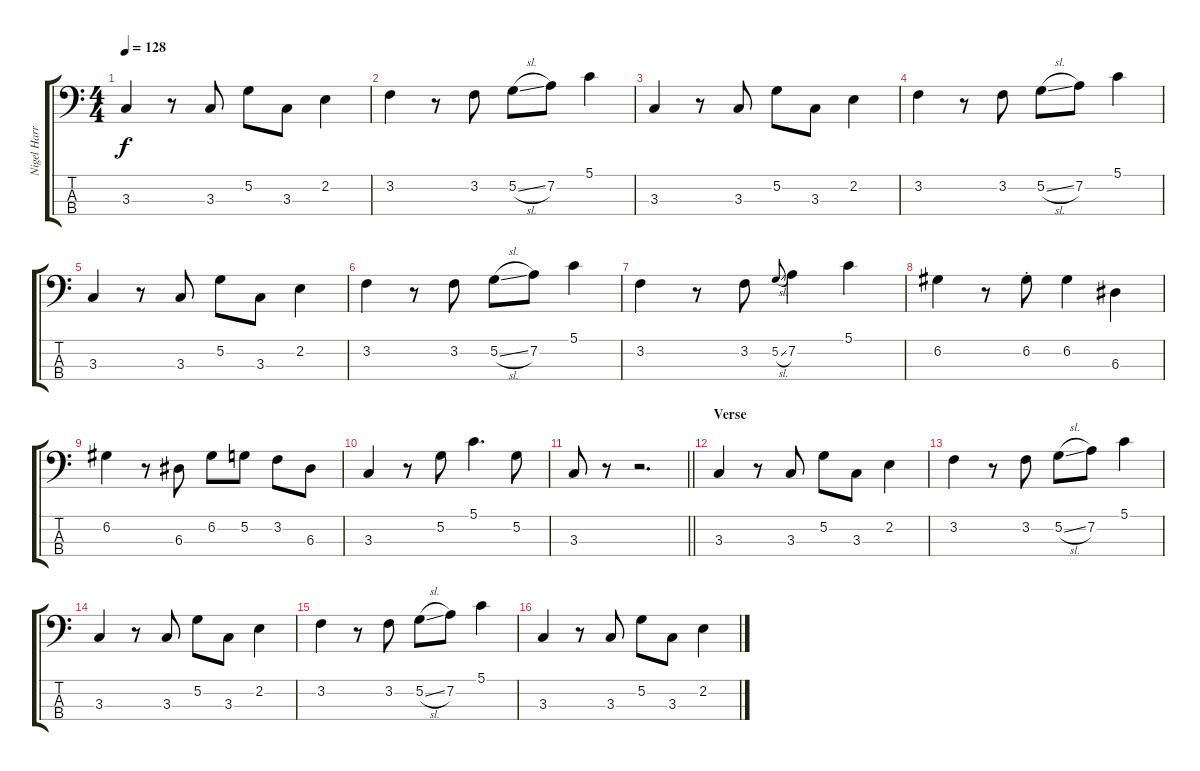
\track ("Nigel Harrison" "Nigel Harr") {instrument electricbassfinger}
\staff {score tabs}
\tuning (G2 D2 A1 E1) {hide}
\ts (4 4)
\tempo 128
\clef f4
\ks c
3.3.4{dy f instrument electricbassfinger} r.8 3.3.8 5.2.8 3.3.8 2.2.4 |
3.2.4 r.8 3.2.8 5.2{sl}.8 7.2.8 5.1.4 |
3.3.4 r.8 3.3.8 5.2.8 3.3.8 2.2.4 |
3.2.4 r.8 3.2.8 5.2{sl}.8 7.2.8 5.1.4 |
3.3.4 r.8 3.3.8 5.2.8 3.3.8 2.2.4 |
3.2.4 r.8 3.2.8 5.2{sl}.8 7.2.8 5.1.4 |
3.2.4 r.8 3.2.8 5.2{sl}.8{gr onbeat} 7.2.4 5.1.4 |
6.2.4 r.8 6.2{st}.8 6.2.4 6.3.4 |
6.2.4 r.8 6.3.8 6.2.8 5.2.8 3.2.8 6.3.8 |
3.3.4 r.8 5.2.8 5.1.4{d} 5.2.8 |
\barLineRight lightlight
3.3.8 r.8 r.2{d} |
\section ("" "Verse")
3.3.4 r.8 3.3.8 5.2.8 3.3.8 2.2.4 |
3.2.4 r.8 3.2.8 5.2{sl}.8 7.2.8 5.1.4 |
3.3.4 r.8 3.3.8 5.2.8 3.3.8 2.2.4 |
3.2.4 r.8 3.2.8 5.2{sl}.8 7.2.8 5.1.4 |
3.3.4 r.8 3.3.8 5.2.8 3.3.8 2.2.4
